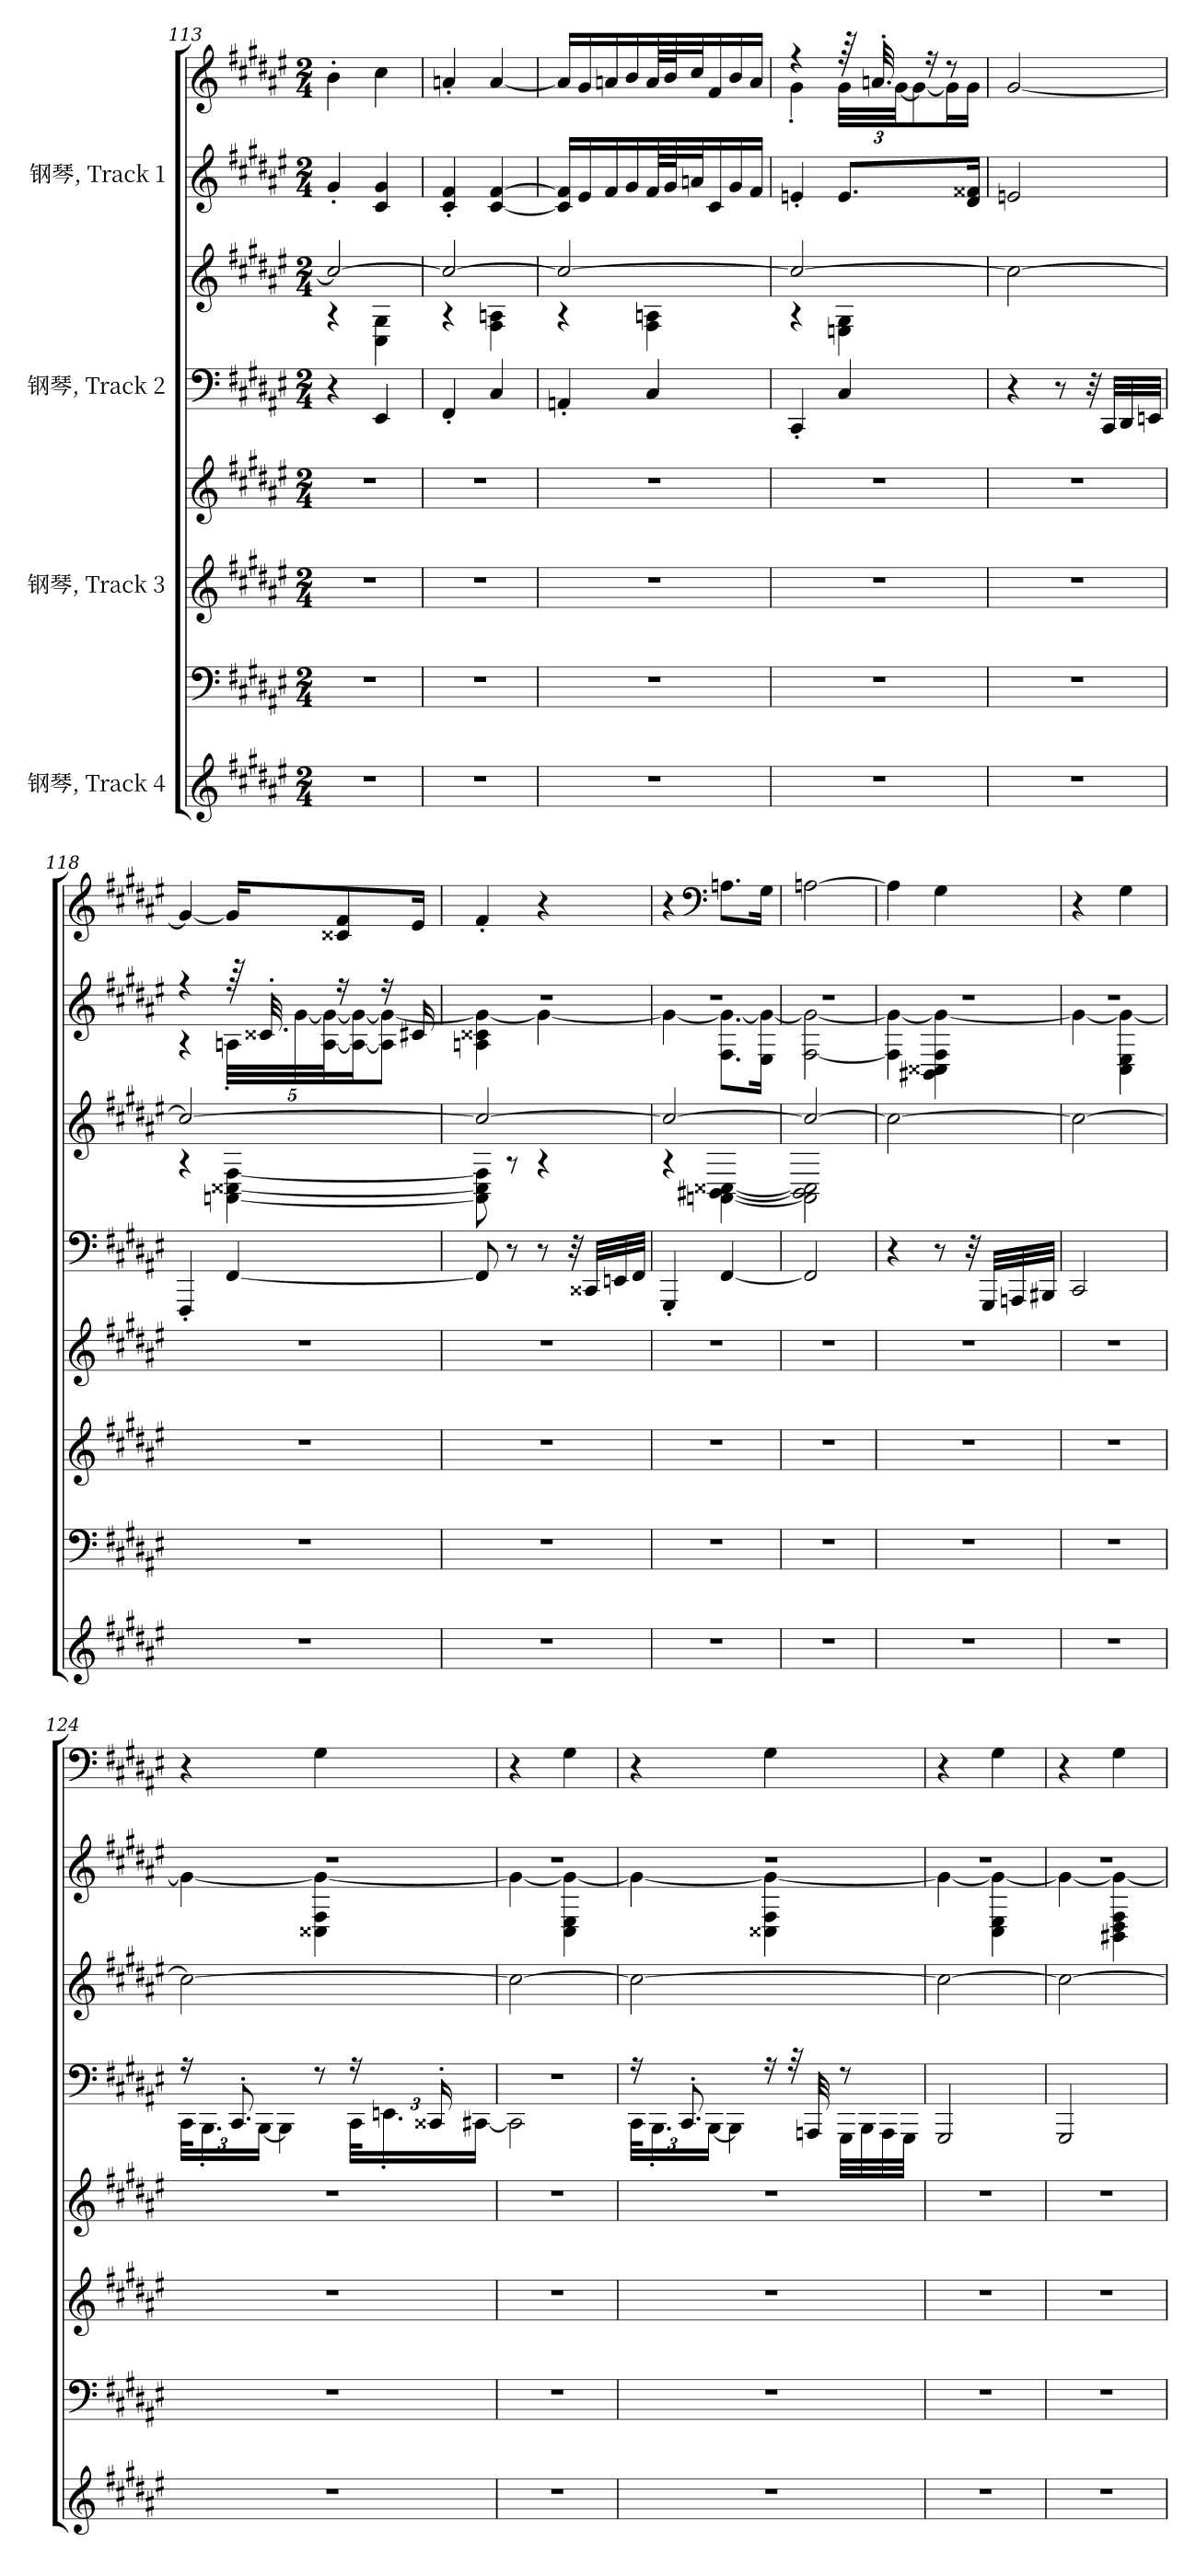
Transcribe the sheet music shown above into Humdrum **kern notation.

**kern	**kern	**kern	**kern	**kern	**kern	**kern	**kern
*part4	*part4	*part3	*part3	*part2	*part2	*part1	*part1
*staff8	*staff7	*staff6	*staff5	*staff4	*staff3	*staff2	*staff1
*I"钢琴, Track 4	*	*I"钢琴, Track 3	*	*I"钢琴, Track 2	*	*I"钢琴, Track 1	*
*clefG2	*clefF4	*clefG2	*clefG2	*clefF4	*clefG2	*clefG2	*clefG2
*k[f#c#g#d#a#e#]	*k[f#c#g#d#a#e#]	*k[f#c#g#d#a#e#]	*k[f#c#g#d#a#e#]	*k[f#c#g#d#a#e#]	*k[f#c#g#d#a#e#]	*k[f#c#g#d#a#e#]	*k[f#c#g#d#a#e#]
*M2/4	*M2/4	*M2/4	*M2/4	*M2/4	*M2/4	*M2/4	*M2/4
=113	=113	=113	=113	=113	=113	=113	=113
*	*	*	*	*	*^	*	*
2r	2r	2r	2r	4r	2cc#/_	4r	4g#'/	4b'\
.	.	.	.	4EE#/	.	4C#\ 4G#\	4c#/ 4g#/	4cc#\
!!LO:PB:g=z
=114	=114	=114	=114	=114	=114	=114	=114	=114
2r	2r	2r	2r	4FF#'/	2cc#/_	4r	4c#/' 4f#/'	4an'/
.	.	.	.	4C#/	.	4F#\ 4An\	[4c#/ [4f#/	[4a/
=115	=115	=115	=115	=115	=115	=115	=115	=115
2r	2r	2r	2r	4AAn'/	2cc#/_	4r	16c#/] 16f#/]LL	16a/LL]
.	.	.	.	.	.	.	16e#/	16g#/
.	.	.	.	.	.	.	16f#/	16an/
.	.	.	.	.	.	.	16g#/	16b/
.	.	.	.	4C#/	.	4F#\ 4An\	64f#/LL	64a/LL
.	.	.	.	.	.	.	64g#/J	64b/J
.	.	.	.	.	.	.	32an/J	32cc#/J
.	.	.	.	.	.	.	16c#/	16f#/
.	.	.	.	.	.	.	16g#/	16b/
.	.	.	.	.	.	.	16f#/JJ	16a/JJ
=116	=116	=116	=116	=116	=116	=116	=116	=116
*	*	*	*	*	*	*	*	*^
2r	2r	2r	2r	4CC#'/	2cc#/_	4r	4en'/	4r	4g#'\
*	*	*	*	*	*	*	*	*	*Xbrackettup
.	.	.	.	4C#/	.	4En\ 4G#\	8.e/L	64r	48g#\LLL
.	.	.	.	.	.	.	.	32.an'/	.
.	.	.	.	.	.	.	.	.	[48g#\JJ
.	.	.	.	.	.	.	.	.	12g#\_
.	.	.	.	.	.	.	.	16r	.
.	.	.	.	.	.	.	.	8r	16g#\L]
.	.	.	.	.	.	.	16d#/ 16f##X/Jk	.	16g#\JJ
*	*	*	*	*	*v	*v	*	*v	*v
=117	=117	=117	=117	=117	=117	=117	=117
2r	2r	2r	2r	4r	2cc#\_	2en/	[2g#/
.	.	.	.	8r	.	.	.
.	.	.	.	32r	.	.	.
.	.	.	.	32CC#/LLL	.	.	.
.	.	.	.	32DD#/	.	.	.
.	.	.	.	32EEn/JJJ	.	.	.
!!LO:PB:g=z
=118	=118	=118	=118	=118	=118	=118	=118
*	*	*	*	*	*^	*^	*
2r	2r	2r	2r	4FFF#'/	2cc#/_	4r	4r	4r	4g#/_
*	*	*	*	*	*	*	*	*Xbrackettup	*
.	.	.	.	[4FF#/	.	[4AAn\ [4C##X\ [4F#\	64r	40An'\LLL	16g#/KL]
.	.	.	.	.	.	.	32.c##X'/	.	.
.	.	.	.	.	.	.	.	[40g#\	.
.	.	.	.	.	.	.	.	[40A\ 40g#\_J	.
.	.	.	.	.	.	.	16r	.	8c##X/ 8f#/
.	.	.	.	.	.	.	.	20A\_ 20g#\_J	.
.	.	.	.	.	.	.	16r	8A\] 8g#\_J	.
.	.	.	.	.	.	.	16c#X/	.	16e#/Jk
=119	=119	=119	=119	=119	=119	=119	=119	=119	=119
2r	2r	2r	2r	8FF#/]	2cc#/_	8AA\] 8C##\] 8F#\]	2r	4An\ 4c##X\ 4g#\_	4f#'/
.	.	.	.	8r	.	8r	.	.	.
.	.	.	.	8r	.	4r	.	4g#\_	4r
.	.	.	.	32r	.	.	.	.	.
.	.	.	.	32CC##X/LLL	.	.	.	.	.
.	.	.	.	32EEn/	.	.	.	.	.
.	.	.	.	32FF#/JJJ	.	.	.	.	.
=120	=120	=120	=120	=120	=120	=120	=120	=120	=120
2r	2r	2r	2r	4GGG#'/	2cc#/_	4r	2r	4g#\_	4r
*	*	*	*	*	*	*	*	*	*clefF4
.	.	.	.	[4FF#/	.	[4AAn\ [4BB#X\ [4C##X\	.	8.F#\ 8.g#\_L	8.An\L
.	.	.	.	.	.	.	.	16E#\ 16g#\_Jk	16G#\Jk
=121	=121	=121	=121	=121	=121	=121	=121	=121	=121
2r	2r	2r	2r	2FF#/]	2cc#/_	2AA\] 2BB#\] 2C##\]	2r	[2F#\ 2g#\_	[2An\
*	*	*	*	*	*v	*v	*	*	*
!!LO:PB:g=z
=122	=122	=122	=122	=122	=122	=122	=122	=122
2r	2r	2r	2r	4r	2cc#\_	2r	4F#\] 4g#\_	4A\]
.	.	.	.	8r	.	.	4BB#X\ 4C##X\ 4F#\ 4g#\_	4G#\
.	.	.	.	32r	.	.	.	.
.	.	.	.	32GGG#/LLL	.	.	.	.
.	.	.	.	32AAAn/	.	.	.	.
.	.	.	.	32BBB#X/JJJ	.	.	.	.
=123	=123	=123	=123	=123	=123	=123	=123	=123
2r	2r	2r	2r	2CC#/	2cc#\_	2r	4g#\_	4r
.	.	.	.	.	.	.	4C#\ 4E#\ 4g#\_	4G#\
=124	=124	=124	=124	=124	=124	=124	=124	=124
*	*	*	*	*^	*	*	*	*
*	*	*	*	*	*Xbrackettup	*	*	*	*
2r	2r	2r	2r	16r	48CC#\KLL	2cc#\_	2r	4g#\_	4r
.	.	.	.	.	24.BBB'\	.	.	.	.
.	.	.	.	8.CC#'/	.	.	.	.	.
.	.	.	.	.	[24BBB\JJ	.	.	.	.
.	.	.	.	.	4BBB\]	.	.	.	.
.	.	.	.	8r	.	.	.	4C##X\ 4F#\ 4g#\_	4G#\
.	.	.	.	16r	48CC#\KLL	.	.	.	.
.	.	.	.	.	24.EEn'\	.	.	.	.
.	.	.	.	16CC##X'/	.	.	.	.	.
.	.	.	.	.	[24CC#X\JJ	.	.	.	.
=125	=125	=125	=125	=125	=125	=125	=125	=125	=125
2r	2r	2r	2r	2r	2CC#\]	2cc#\_	2r	4g#\_	4r
.	.	.	.	.	.	.	.	4C#\ 4E#\ 4g#\_	4G#\
!!LO:PB:g=z
=126	=126	=126	=126	=126	=126	=126	=126	=126	=126
2r	2r	2r	2r	16r	48CC#\KLL	2cc#\_	2r	4g#\_	4r
.	.	.	.	.	24.BBB'\	.	.	.	.
.	.	.	.	8.CC#'/	.	.	.	.	.
.	.	.	.	.	[24BBB\JJ	.	.	.	.
.	.	.	.	.	4BBB\]	.	.	.	.
.	.	.	.	16r	.	.	.	4C##X\ 4F#\ 4g#\_	4G#\
.	.	.	.	32r	.	.	.	.	.
.	.	.	.	32AAAn/	.	.	.	.	.
.	.	.	.	8r	32GGG#\LLL	.	.	.	.
.	.	.	.	.	32BBB\	.	.	.	.
.	.	.	.	.	32AAA\	.	.	.	.
.	.	.	.	.	32GGG#\JJJ	.	.	.	.
*	*	*	*	*v	*v	*	*	*	*
=127	=127	=127	=127	=127	=127	=127	=127	=127
2r	2r	2r	2r	2GGG#/	2cc#\_	2r	4g#\_	4r
.	.	.	.	.	.	.	4C#\ 4E#\ 4g#\_	4G#\
=128	=128	=128	=128	=128	=128	=128	=128	=128
2r	2r	2r	2r	2GGG#/	2cc#\_	2r	4g#\_	4r
.	.	.	.	.	.	.	4BB#X\ 4D#\ 4F#\ 4g#\_	4G#\
*	*	*	*	*	*	*v	*v	*
=	=	=	=	=	=	=	=
*-	*-	*-	*-	*-	*-	*-	*-
